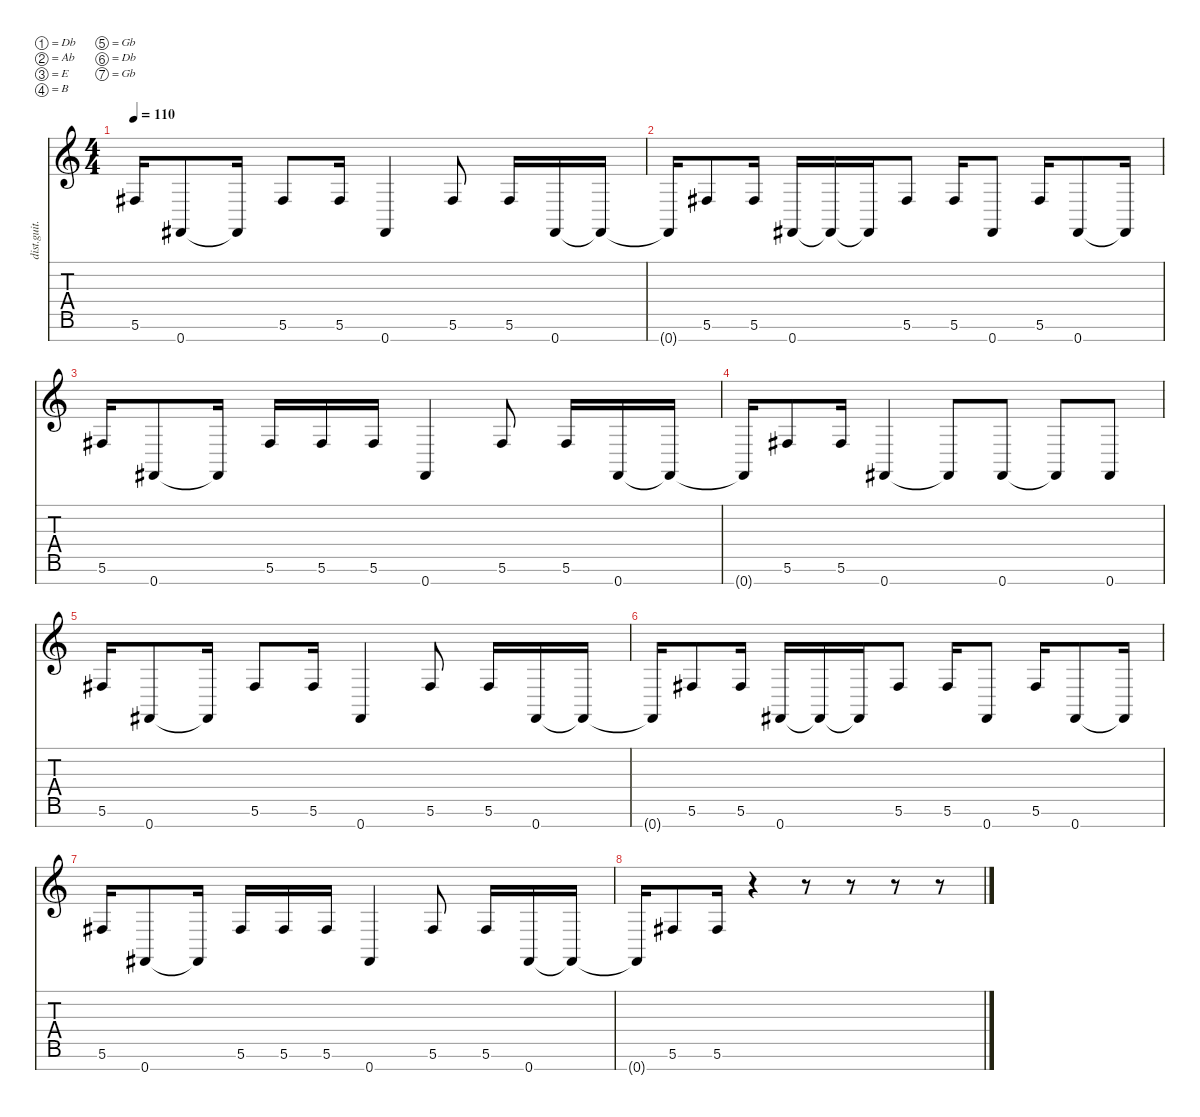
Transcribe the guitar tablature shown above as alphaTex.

\defaultSystemsLayout 4
\hideDynamics
\bracketExtendMode nobrackets
\otherSystemsTrackNameOrientation horizontal
\track ("Distortion Guitar" "dist.guit.") {instrument distortionguitar}
\staff {score tabs}
\tuning (Db4 Ab3 E3 B2 Gb2 Db2 Gb1)
\ts (4 4)
\tempo 110
\clef g2
\ks c
5.6{acc #}.16{dy mf beam Up} 0.7{acc #}.8{beam Up} 0.7{t acc #}.16{beam Up} 5.6{acc #}.8{beam Up} 5.6{acc #}.16{beam Up} 0.7{acc #}.4{beam Up} 5.6{acc #}.8{beam Up} 5.6{acc #}.16{beam Up} 0.7{acc #}.16{beam Up} 0.7{t acc #}.16{beam Up} |
0.7{t acc #}.16{beam Up} 5.6{acc #}.8{beam Up} 5.6{acc #}.16{beam Up} 0.7{acc #}.16{beam Up} 0.7{t acc #}.16{beam Up} 0.7{t acc #}.16{beam Up} 5.6{acc #}.8{beam Up} 5.6{acc #}.16{beam Up} 0.7{acc #}.8{beam Up} 5.6{acc #}.16{beam Up} 0.7{acc #}.8{beam Up} 0.7{t acc #}.16{beam Up} |
5.6{acc #}.16{beam Up} 0.7{acc #}.8{beam Up} 0.7{t acc #}.16{beam Up} 5.6{acc #}.16{beam Up} 5.6{acc #}.16{beam Up} 5.6{acc #}.16{beam Up} 0.7{acc #}.4{beam Up} 5.6{acc #}.8{beam Up} 5.6{acc #}.16{beam Up} 0.7{acc #}.16{beam Up} 0.7{t acc #}.16{beam Up} |
0.7{t acc #}.16{beam Up} 5.6{acc #}.8{beam Up} 5.6{acc #}.16{beam Up} 0.7{acc #}.4{beam Up} 0.7{t acc #}.8{beam Up} 0.7{acc #}.8{beam Up} 0.7{t acc #}.8{beam Up} 0.7{acc #}.8{beam Up} |
5.6{acc #}.16{beam Up} 0.7{acc #}.8{beam Up} 0.7{t acc #}.16{beam Up} 5.6{acc #}.8{beam Up} 5.6{acc #}.16{beam Up} 0.7{acc #}.4{beam Up} 5.6{acc #}.8{beam Up} 5.6{acc #}.16{beam Up} 0.7{acc #}.16{beam Up} 0.7{t acc #}.16{beam Up} |
0.7{t acc #}.16{beam Up} 5.6{acc #}.8{beam Up} 5.6{acc #}.16{beam Up} 0.7{acc #}.16{beam Up} 0.7{t acc #}.16{beam Up} 0.7{t acc #}.16{beam Up} 5.6{acc #}.8{beam Up} 5.6{acc #}.16{beam Up} 0.7{acc #}.8{beam Up} 5.6{acc #}.16{beam Up} 0.7{acc #}.8{beam Up} 0.7{t acc #}.16{beam Up} |
5.6{acc #}.16{beam Up} 0.7{acc #}.8{beam Up} 0.7{t acc #}.16{beam Up} 5.6{acc #}.16{beam Up} 5.6{acc #}.16{beam Up} 5.6{acc #}.16{beam Up} 0.7{acc #}.4{beam Up} 5.6{acc #}.8{beam Up} 5.6{acc #}.16{beam Up} 0.7{acc #}.16{beam Up} 0.7{t acc #}.16{beam Up} |
0.7{t acc #}.16{beam Up} 5.6{acc #}.8{beam Up} 5.6{acc #}.16{beam Up} r.4{beam Up} r.8{beam Up} r.8{beam Up} r.8{beam Up} r.8{beam Up}
